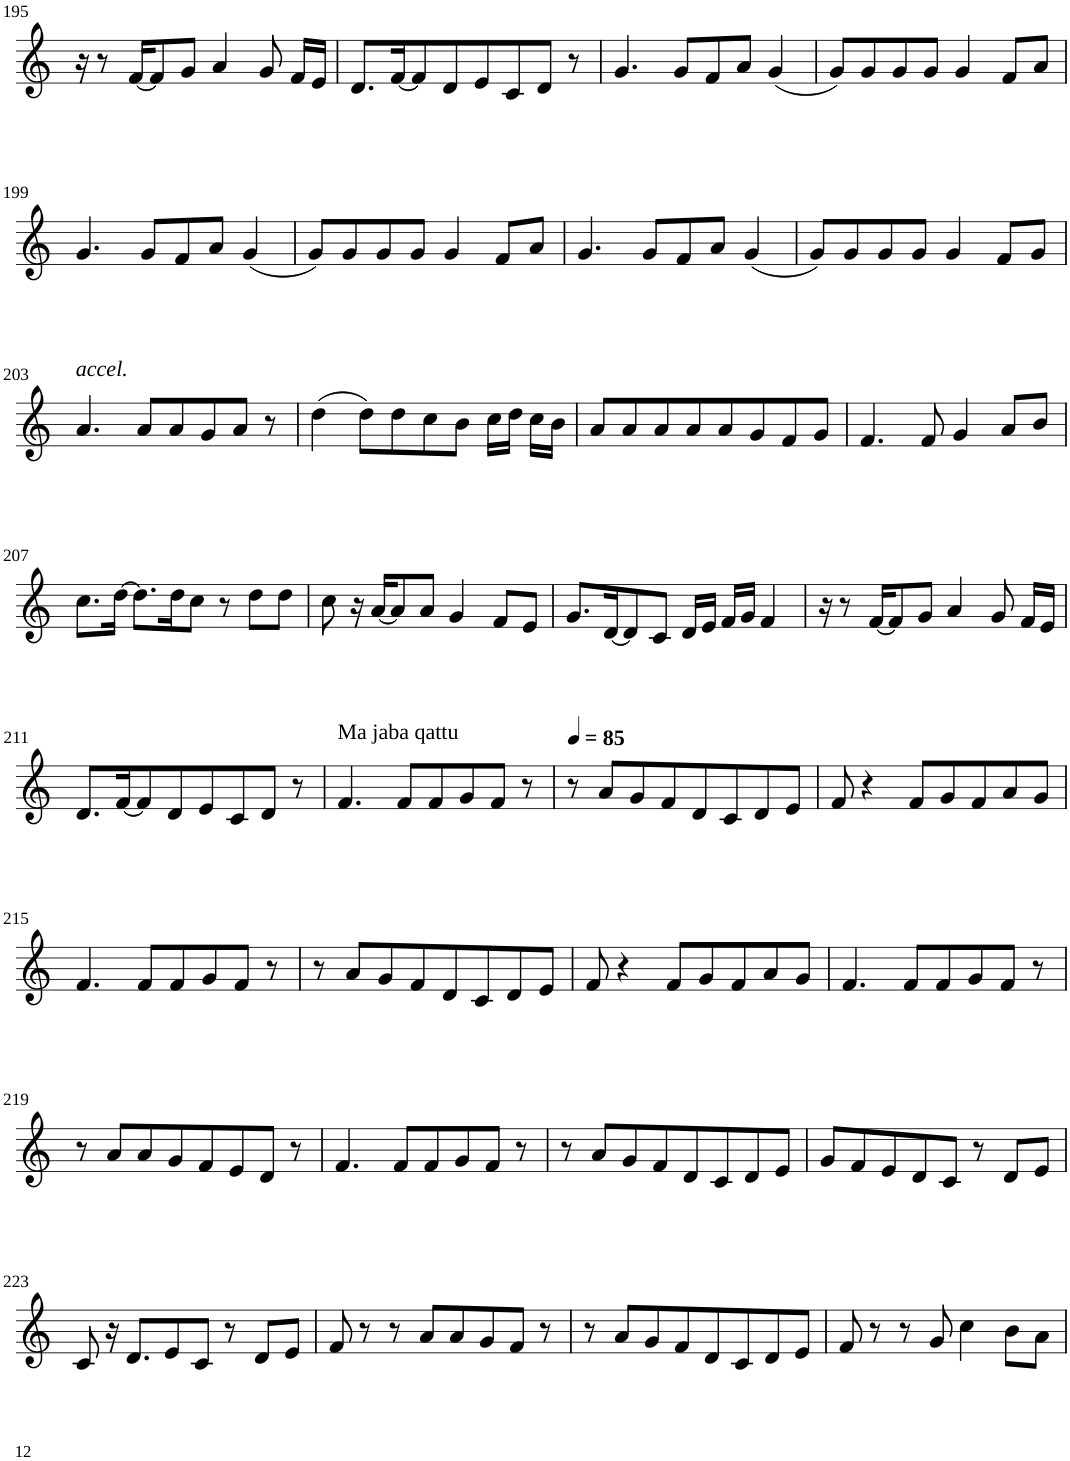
**kern
*part1
*staff1
*I"Violin
!!LO:PB:g=z
*clefG2
*k[]
*M8/8
=195
16r
8r
[16f/KL
8f/]
8g/J
4a/
8g/
16f/LL
16e/JJ
=196
8.d/L
[16f/K
8f/]
8d/
8e/
8c/
8d/J
8r
=197
4.g/
8g/L
8f/
8a/J
(4g/
=198
8g/L)
8g/
8g/
8g/J
4g/
8f/L
8a/J
!!LO:LB:g=z
=199
4.g/
8g/L
8f/
8a/J
(4g/
=200
8g/L)
8g/
8g/
8g/J
4g/
8f/L
8a/J
=201
4.g/
8g/L
8f/
8a/J
(4g/
=202
8g/L)
8g/
8g/
8g/J
4g/
8f/L
8g/J
!!LO:LB:g=z
=203
!LO:TX:a:i:t=accel.
4.a/
8a/L
8a/
8g/
8a/J
8r
=204
(4dd\
8dd\L)
8dd\
8cc\
8b\J
16cc\LL
16dd\JJ
16cc\LL
16b\JJ
=205
8a/L
8a/
8a/
8a/
8a/
8g/
8f/
8g/J
=206
4.f/
8f/
4g/
8a/L
8b/J
!!LO:LB:g=z
=207
8.cc\L
[16dd\Jk
8.dd\L]
16dd\K
8cc\J
8r
8dd\L
8dd\J
=208
8cc\
16r
[16a/KL
8a/]
8a/J
4g/
8f/L
8e/J
=209
8.g/L
[16d/K
8d/]
8c/J
16d/LL
16e/JJ
16f/LL
16g/JJ
4f/
=210
16r
8r
[16f/KL
8f/]
8g/J
4a/
8g/
16f/LL
16e/JJ
!!LO:LB:g=z
=211
8.d/L
[16f/K
8f/]
8d/
8e/
8c/
8d/J
8r
=212
!LO:TX:a:t=Ma jaba qattu
4.f/
8f/L
8f/
8g/
8f/J
8r
=213
*MM85
8r
8a/L
8g/
8f/
8d/
8c/
8d/
8e/J
=214
8f/
4r
8f/L
8g/
8f/
8a/
8g/J
!!LO:LB:g=z
=215
4.f/
8f/L
8f/
8g/
8f/J
8r
=216
8r
8a/L
8g/
8f/
8d/
8c/
8d/
8e/J
=217
8f/
4r
8f/L
8g/
8f/
8a/
8g/J
=218
4.f/
8f/L
8f/
8g/
8f/J
8r
!!LO:LB:g=z
=219
8r
8a/L
8a/
8g/
8f/
8e/
8d/J
8r
=220
4.f/
8f/L
8f/
8g/
8f/J
8r
=221
8r
8a/L
8g/
8f/
8d/
8c/
8d/
8e/J
=222
8g/L
8f/
8e/
8d/
8c/J
8r
8d/L
8e/J
!!LO:LB:g=z
=223
8c/
16r
8.d/L
8e/
8c/J
8r
8d/L
8e/J
=224
8f/
8r
8r
8a/L
8a/
8g/
8f/J
8r
=225
8r
8a/L
8g/
8f/
8d/
8c/
8d/
8e/J
=226
8f/
8r
8r
8g/
4cc\
8b\L
8a\J
=
*-
